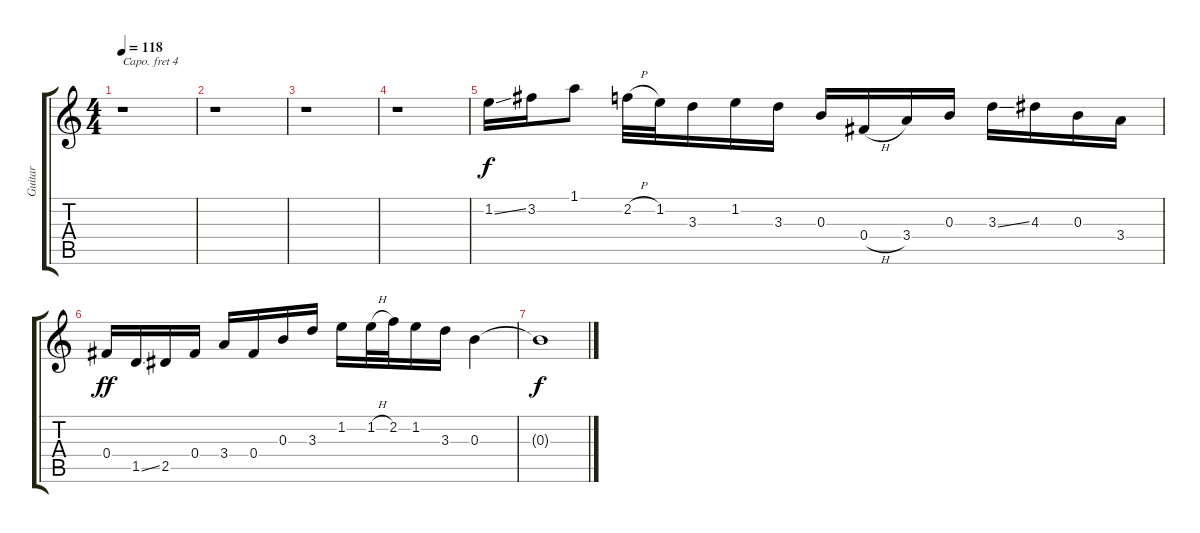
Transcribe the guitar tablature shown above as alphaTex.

\track ("Guitar" "Guitar") {instrument acousticguitarnylon}
\staff {score tabs}
\capo 4
\tuning (E4 B3 G3 D3 A2 E2) {hide}
\ts (4 4)
\tempo 118
\clef g2
\ks c
r.1{dy f} |
r.1 |
r.1 |
r.1 |
1.2{ss}.16 3.2.16 1.1.8 2.2{h}.32 1.2.32 3.3.16 1.2.16 3.3.16 0.3.16 0.4{h}.16 3.4.16 0.3.16 3.3{ss}.16 4.3.16 0.3.16 3.4.16 |
0.4.16{dy ff} 1.5{ss}.16 2.5.16 0.4.16 3.4.16 0.4.16 0.3.16 3.3.16 1.2.16 1.2{h}.32 2.2.32 1.2.16 3.3.16 0.3.4 |
0.3{t}.1{dy f}
